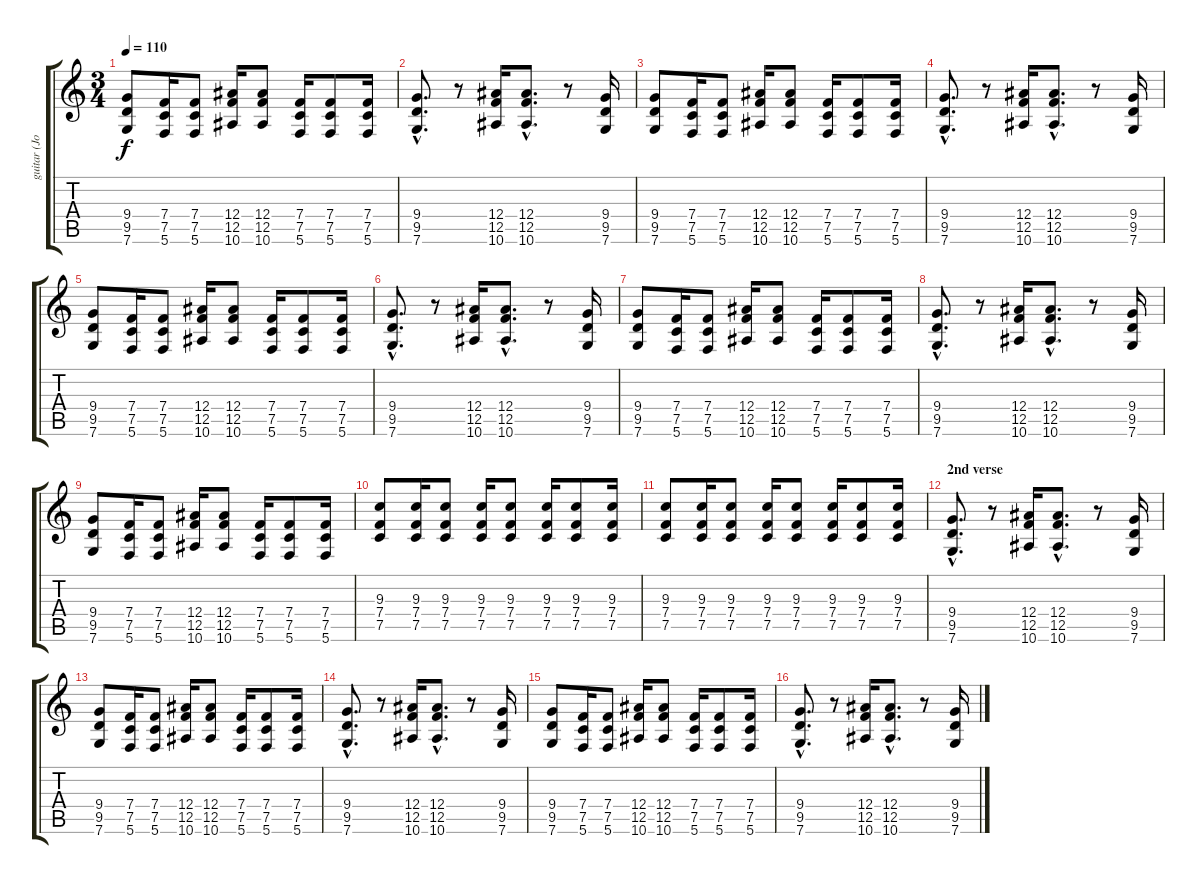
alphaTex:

\track ("guitar (Joshua Homme)" "guitar (Jo") {instrument distortionguitar}
\staff {score tabs}
\tuning (C4 G3 Eb3 Bb2 F2 C2) {hide}
\ts (3 4)
\tempo 110
\clef g2
\ks c
(9.4 9.5 7.6).8{dy f} (7.4 7.5 5.6).16 (7.4 7.5 5.6).8 (12.4 12.5 10.6).16 (12.4 12.5 10.6).8 (7.4 7.5 5.6).16 (7.4 7.5 5.6).8 (7.4 7.5 5.6).16 |
(9.4{hac} 9.5{hac} 7.6{hac}).8{d} r.8 (12.4 12.5 10.6).16 (12.4{hac} 12.5{hac} 10.6{hac}).8{d} r.8 (9.4 9.5 7.6).16 |
(9.4 9.5 7.6).8 (7.4 7.5 5.6).16 (7.4 7.5 5.6).8 (12.4 12.5 10.6).16 (12.4 12.5 10.6).8 (7.4 7.5 5.6).16 (7.4 7.5 5.6).8 (7.4 7.5 5.6).16 |
(9.4{hac} 9.5{hac} 7.6{hac}).8{d} r.8 (12.4 12.5 10.6).16 (12.4{hac} 12.5{hac} 10.6{hac}).8{d} r.8 (9.4 9.5 7.6).16 |
(9.4 9.5 7.6).8 (7.4 7.5 5.6).16 (7.4 7.5 5.6).8 (12.4 12.5 10.6).16 (12.4 12.5 10.6).8 (7.4 7.5 5.6).16 (7.4 7.5 5.6).8 (7.4 7.5 5.6).16 |
(9.4{hac} 9.5{hac} 7.6{hac}).8{d} r.8 (12.4 12.5 10.6).16 (12.4{hac} 12.5{hac} 10.6{hac}).8{d} r.8 (9.4 9.5 7.6).16 |
(9.4 9.5 7.6).8 (7.4 7.5 5.6).16 (7.4 7.5 5.6).8 (12.4 12.5 10.6).16 (12.4 12.5 10.6).8 (7.4 7.5 5.6).16 (7.4 7.5 5.6).8 (7.4 7.5 5.6).16 |
(9.4{hac} 9.5{hac} 7.6{hac}).8{d} r.8 (12.4 12.5 10.6).16 (12.4{hac} 12.5{hac} 10.6{hac}).8{d} r.8 (9.4 9.5 7.6).16 |
(9.4 9.5 7.6).8 (7.4 7.5 5.6).16 (7.4 7.5 5.6).8 (12.4 12.5 10.6).16 (12.4 12.5 10.6).8 (7.4 7.5 5.6).16 (7.4 7.5 5.6).8 (7.4 7.5 5.6).16 |
(9.3 7.4 7.5).8 (9.3 7.4 7.5).16 (9.3 7.4 7.5).8 (9.3 7.4 7.5).16 (9.3 7.4 7.5).8 (9.3 7.4 7.5).16 (9.3 7.4 7.5).8 (9.3 7.4 7.5).16 |
(9.3 7.4 7.5).8 (9.3 7.4 7.5).16 (9.3 7.4 7.5).8 (9.3 7.4 7.5).16 (9.3 7.4 7.5).8 (9.3 7.4 7.5).16 (9.3 7.4 7.5).8 (9.3 7.4 7.5).16 |
\section ("" "2nd verse")
(9.4{hac} 9.5{hac} 7.6{hac}).8{d} r.8 (12.4 12.5 10.6).16 (12.4{hac} 12.5{hac} 10.6{hac}).8{d} r.8 (9.4 9.5 7.6).16 |
(9.4 9.5 7.6).8 (7.4 7.5 5.6).16 (7.4 7.5 5.6).8 (12.4 12.5 10.6).16 (12.4 12.5 10.6).8 (7.4 7.5 5.6).16 (7.4 7.5 5.6).8 (7.4 7.5 5.6).16 |
(9.4{hac} 9.5{hac} 7.6{hac}).8{d} r.8 (12.4 12.5 10.6).16 (12.4{hac} 12.5{hac} 10.6{hac}).8{d} r.8 (9.4 9.5 7.6).16 |
(9.4 9.5 7.6).8 (7.4 7.5 5.6).16 (7.4 7.5 5.6).8 (12.4 12.5 10.6).16 (12.4 12.5 10.6).8 (7.4 7.5 5.6).16 (7.4 7.5 5.6).8 (7.4 7.5 5.6).16 |
(9.4{hac} 9.5{hac} 7.6{hac}).8{d} r.8 (12.4 12.5 10.6).16 (12.4{hac} 12.5{hac} 10.6{hac}).8{d} r.8 (9.4 9.5 7.6).16
